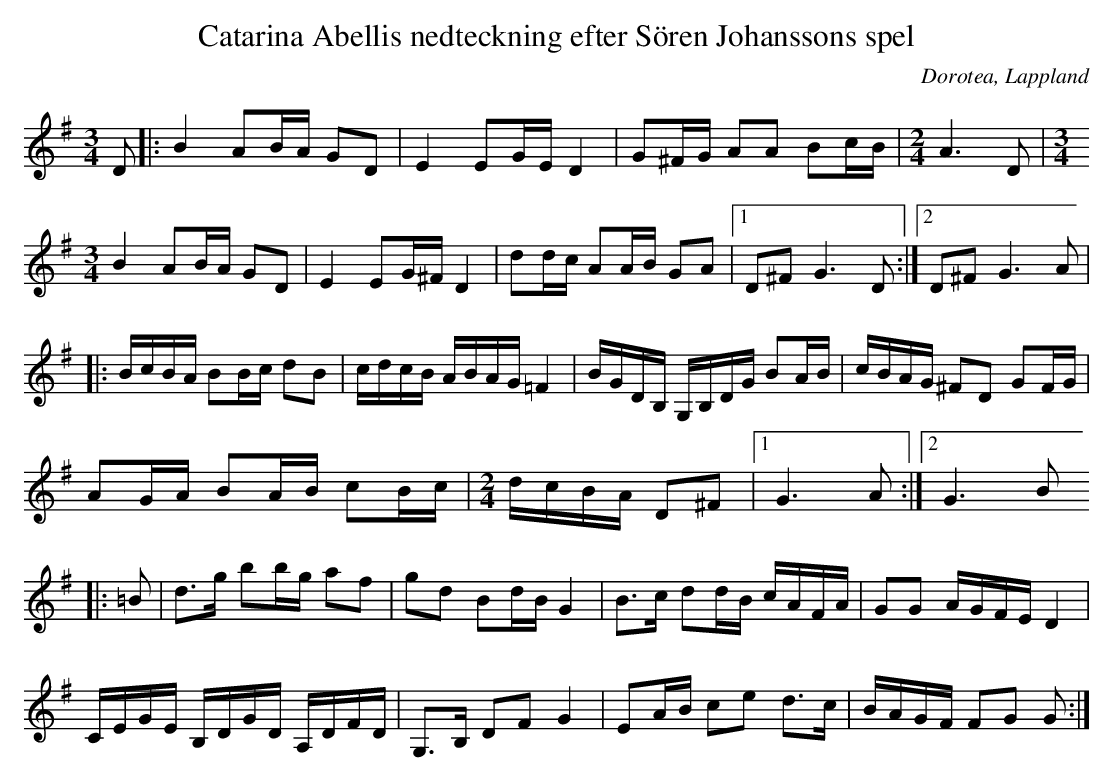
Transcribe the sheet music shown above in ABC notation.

X:1
T:Catarina Abellis nedteckning efter Sören Johanssons spel
O:Dorotea, Lappland
M:3/4
K:G
D |: B2 AB/A/ GD | E2 EG/E/ D2 | G^F/G/ AA Bc/B/ |[M:2/4] A3 D | [M:3/4]
B2 AB/A/ GD | E2 EG/^F/ D2 | dd/c/ AA/B/ GA |1 D^F G3 D:|2D^F G3 A|
 |: B/c/B/A/ BB/c/ dB | c/d/c/B/ A/B/A/G/ =F2 | B/G/D/B,/ G,/B,/D/G/ BA/B/ | c/B/A/G/ ^FD GF/G/ |
AG/A/ BA/B/ cB/c/ |[M:2/4] d/c/B/A/ D^F |1 G3 A:|2 G3 B
K:G
|:=B | d>g bb/g/ af | gd Bd/B/ G2 | B>c dd/B/ c/A/F/A/ | GG A/G/F/E/ D2 |
C/E/G/E/ B,/D/G/D/ A,/D/F/D/ | G,>B, DF G2 | EA/B/ ce d>c | B/A/G/F/ FG G :|
